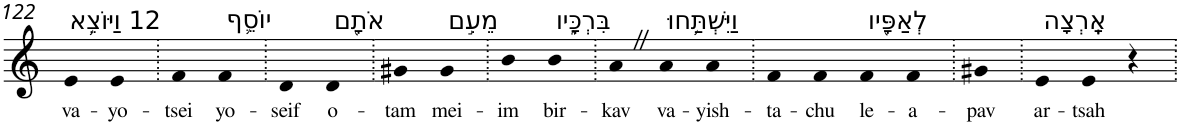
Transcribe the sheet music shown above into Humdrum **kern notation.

**kern	**text
*part1	*part1
*staff1	*staff1
*I"Piano	*
*I'Pno	*
!!LO:PB:g=z
*clefG2	*
*k[]	*
=122	=122
!LO:TX:a:t=12 וַיּוֹצֵ֥א	!
!	!LO:LY:b
4e	va-
!	!LO:LY:b
4e	-yo-
=123.	=123.
!	!LO:LY:b
4f	-tsei
!LO:TX:a:t=יוֹסֵ֛ף	!
!	!LO:LY:b
4f	yo-
=124.	=124.
!	!LO:LY:b
4d	-seif
!LO:TX:a:t=אֹתָ֖ם	!
!	!LO:LY:b
4d	o-
=125.	=125.
!	!LO:LY:b
4g#X	-tam
!LO:TX:a:t=מֵעִ֣ם	!
!	!LO:LY:b
4g#	mei-
=126.	=126.
!	!LO:LY:b
4b	-im
!LO:TX:a:t=בִּרְכָּ֑יו	!
!	!LO:LY:b
4b	bir-
=127.	=127.
!	!LO:LY:b
4aZ	-kav
!LO:TX:a:t=וַיִּשְׁתַּ֥חוּ	!
!	!LO:LY:b
4a	va-
!	!LO:LY:b
4a	-yish-
=128.	=128.
!	!LO:LY:b
4f	-ta-
!	!LO:LY:b
4f	-chu
!LO:TX:a:t=לְאַפָּ֖יו	!
!	!LO:LY:b
4f	le-
!	!LO:LY:b
4f	-a-
=129.	=129.
!	!LO:LY:b
4g#X	-pav
=130.	=130.
!LO:TX:a:t=אָֽרְצָה	!
!	!LO:LY:b
4e	ar-
!	!LO:LY:b
4e	-tsah
4r	.
=.	=.
*-	*-
